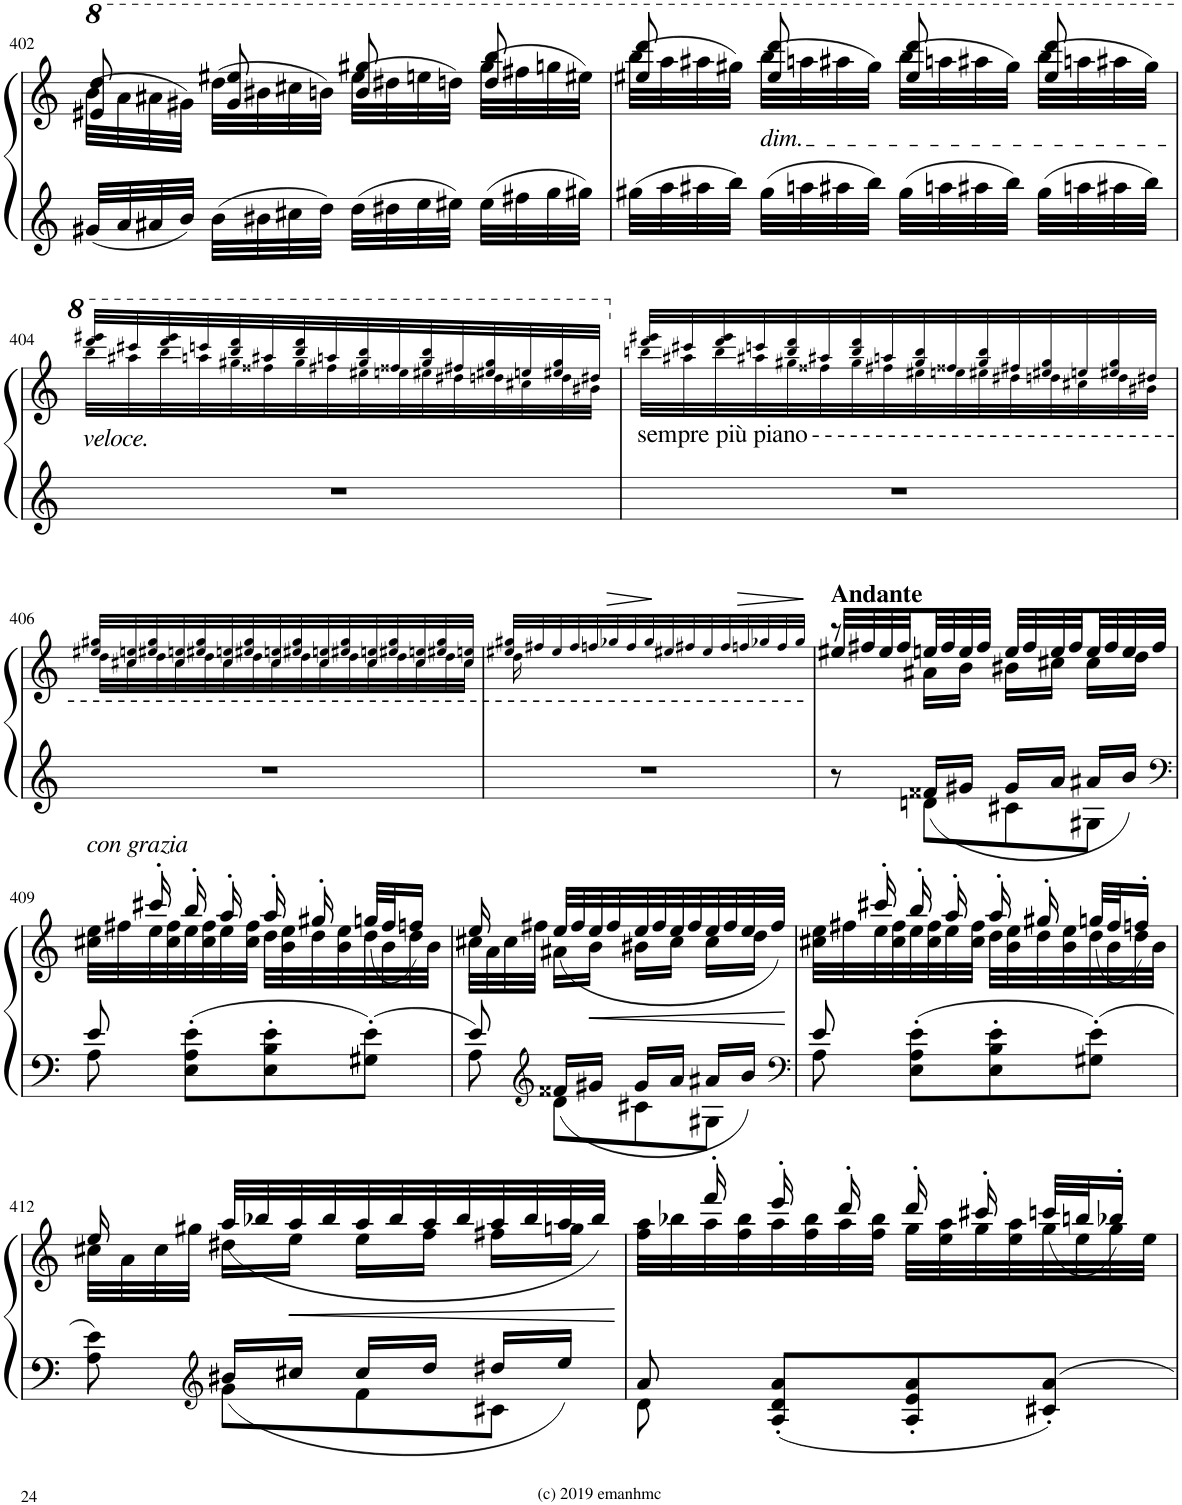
**kern	**kern	**dynam
*part1	*part1	*part1
*staff2	*staff1	*staff1/2
*I"Piano	*	*
*I'Pno.	*	*
!!LO:PB:g=z
*clefG2	*clefG2	*
*k[]	*k[]	*
*M2/4	*M2/4	*
*	*8va	*
=402	=402	=402
*	*^	*
32g#X/LLL	8ee#X/ 8ddd/	(>32bb\LLL	.
32a/	.	32aa\	.
32a#X/	.	32aa#X\	.
32b/JJJ	.	32gg#X\JJJ)	.
32b\LLL	8gg#/ 8eee#X/	(>32ddd\LLL	.
32b#X\	.	32bb#X\	.
32cc#X\	.	32ccc#X\	.
32dd\JJJ	.	32bbn\JJJ)	.
32dd\LLL	8bb/ 8ggg#X/	(>32eee#\LLL	.
32dd#X\	.	32ddd#X\	.
32ee\	.	32eeen\	.
32ee#X\JJJ	.	32dddn\JJJ)	.
32ee#\LLL	8ddd/ 8bbb/	(>32ggg#\LLL	.
32ff#X\	.	32fff#X\	.
32gg\	.	32gggn\	.
32gg#X\JJJ	.	32eee#X\JJJ)	.
=403	=403	=403	=403
32gg#X\LLL	8eee#X/ 8dddd/	(>32bbb\LLL	.
32aa\	.	32aaa\	.
32aa#X\	.	32aaa#X\	.
32bb\JJJ	.	32ggg#X\JJJ)	.
!	!LO:TX:b:i:t=dim.	!	!
32gg#\LLL	8eee#/ 8dddd/	(>32bbb\LLL	.
32aan\	.	32aaan\	.
32aa#X\	.	32aaa#X\	.
32bb\JJJ	.	32ggg#\JJJ)	.
32gg#\LLL	8eee#/ 8dddd/	(>32bbb\LLL	.
32aan\	.	32aaan\	.
32aa#X\	.	32aaa#X\	.
32bb\JJJ	.	32ggg#\JJJ)	.
32gg#\LLL	8eee#/ 8dddd/	(>32bbb\LLL	.
32aan\	.	32aaan\	.
32aa#X\	.	32aaa#X\	.
32bb\JJJ	.	32ggg#\JJJ)	.
!!LO:LB:g=z	!!
=404	=404	=404	=404
!	!LO:TX:b:i:t=veloce.	!	!
2r	32bbb!\LLL	32dddd!/ 32eeee#X!/LLL	.
.	32aaa#X!\	32cccc#X!/	.
.	32bbb!\	32dddd!/ 32eeee#!/	.
.	32aaan!\	32ccccn!/	.
.	32ggg#X!\	32bbb!/ 32dddd!/	.
.	32fff##X!\	32aaa#X!/	.
.	32ggg#!\	32bbb!/ 32dddd!/	.
.	32fff#X!\	32aaan!/	.
.	32eee#X!\	32ggg#!/ 32bbb!/	.
.	32eeen!\	32fff##X!/	.
.	32eee#X!\	32ggg#!/ 32bbb!/	.
.	32ddd#X!\	32fff#X!/	.
.	32dddn!\	32eee#X!/ 32ggg#!/	.
.	32ccc#X!\	32eeen!/	.
.	32ddd!\	32eee#X!/ 32ggg#!/	.
.	32bb#X!\JJJ	32ddd#X!/JJJ	.
=405	=405	=405	=405
*	*X8va	*	*
!	!LO:TX:b:t=<i>sempre più piano</i>	!	!
2r	32bbn!\LLL	32ddd!/ 32eee#X!/LLL	.
.	32aa#X!\	32ccc#X!/	.
.	32bb!\	32ddd!/ 32eee#!/	.
.	32aa#X!\	32cccn!/	.
.	32gg#X!\	32bb!/ 32ddd!/	.
.	32ff##X!\	32aa#X!/	.
.	32gg#!\	32bb!/ 32ddd!/	.
.	32ff#X!\	32aan!/	.
.	32ee#X!\	32gg#!/ 32bb!/	.
.	32een!\	32ff##X!/	.
.	32ee#X!\	32gg#!/ 32bb!/	.
.	32dd#X!\	32ff#X!/	.
.	32ddn!\	32ee#X!/ 32gg#!/	.
.	32cc#X!\	32een!/	.
.	32dd!\	32ee#X!/ 32gg#!/	.
.	32b#X!\JJJ	32dd#X!/JJJ	.
!!LO:LB:g=z	!!
=406	=406	=406	=406
2r	32dd!\LLL	32ee#X!/ 32gg#X!/LLL	.
.	32cc#X!\	32cc#!/ 32een!/	.
.	32dd!\	32ee#X!/ 32gg#!/	.
.	32cc#!\	32cc#!/ 32een!/	.
.	32dd!\	32ee#X!/ 32gg#!/	.
.	32cc#!\	32cc#!/ 32een!/	.
.	32dd!\	32ee#X!/ 32gg#!/	.
.	32cc#!\	32cc#!/ 32een!/	.
.	32dd!\	32ee#X!/ 32gg#!/	.
.	32cc#!\	32cc#!/ 32een!/	.
.	32dd!\	32ee#X!/ 32gg#!/	.
.	32cc#!\	32cc#!/ 32een!/	.
.	32dd!\	32ee#X!/ 32gg#!/	.
.	32cc#!\	32cc#!/ 32een!/	.
.	32dd!\	32ee#X!/ 32gg#!/	.
.	32cc#!\JJJ	32cc#!/ 32een!/JJJ	.
=407	=407	=407	=407
2r	32ee#X!/ 32gg#X!/LLL	16dd!\	.
.	32ff#X!/	.	.
.	32ee#!/	4..ryy	.
.	32ff#!/	.	.
.	32ffn!/	.	.
!	!	!	!LO:HP:b
.	32gg-X!/	.	>
.	32ff!/	.	.
.	32gg-!/	.	.
.	32ee#X!/	.	]
.	32ff#X!/	.	.
.	32ee#!/	.	.
.	32ff#!/	.	.
!	!	!	!LO:HP:b
.	32ffn!/	.	>
.	32gg-X!/	.	.
.	32ff!/	.	.
.	32gg-!/JJJ	.	.
*	*v	*v	*
.	.	]
=408	=408	=408
*^	*^	*
!	!	!LO:TX:a:B:t=Andante	!	!
8r	8ryy	8r	32ee#X/LLL	.
.	.	.	32ff#X/	.
.	.	.	32ee#/	.
.	.	.	32ff#/	.
8dn\L	16f##X/LL	16a#X\LL	32een/	.
.	.	.	32ff#/	.
.	16g#X/JJ	16b\JJ	32ee/	.
.	.	.	32ff#/JJJ	.
8c#X\	16g#/LL	16b#X\LL	32ee/LLL	.
.	.	.	32ff#/	.
.	16a/JJ	16cc#X\JJ	32ee/	.
.	.	.	32ff#/	.
8G#X\J	16a#X/LL	16cc#\LL	32ee/	.
.	.	.	32ff#/	.
.	16b/JJ	16dd\JJ	32ee/	.
.	.	.	32ff#/JJJ	.
!!LO:LB:g=z	!!
=409	=409	=409	=409	=409
*clefF4	*	*	*	*
!	!	!LO:TX:a:i:t=con grazia	!	!
8A\	8e/	32cc#X\ 32ee\LLL	16ryy	.
.	.	32ff#X\	.	.
.	.	32ee\	16ccc#X'/	.
.	.	32cc#\ 32ff#\	.	.
8E\'> 8A\'> 8e\'>L	4.ryy	32ee\	16bb'/	.
.	.	32cc#\ 32ff#\	.	.
.	.	32ee\	16aa'/	.
.	.	32cc#\ 32ff#\JJJ	.	.
8E\'> 8B\'> 8e\'>	.	32dd\LLL	16aa'/	.
.	.	32b\ 32ee\	.	.
.	.	32dd\	16gg#X'/	.
.	.	32b\ 32ee\	.	.
8G#X\'> 8e\'>J	.	32dd\	(32ggn/LLL	.
.	.	32b\	32ff#/J	.
.	.	32dd\	16ffn'/JJ)	.
.	.	32b\JJJ	.	.
=410	=410	=410	=410	=410
8A\	8e/	32cc#X\LLL	16ee/	.
.	.	32a\	.	.
.	.	32cc#\	16ryy	.
.	.	32ff#X\JJJ	.	.
*clefG2	*	*	*	*
8d\L	16f##X/LL	16a#X\LL	(32ee/LLL	.
.	.	.	32ff#/	.
.	16g#X/JJ	16b\JJ	32ee/	.
.	.	.	32ff#/	.
8c#X\	16g#/LL	16b#X\LL	32ee/	.
.	.	.	32ff#/	.
.	16a/JJ	16cc#\JJ	32ee/	.
.	.	.	32ff#/	.
8G#X\J	16a#X/LL	16cc#\LL	32ee/	.
.	.	.	32ff#/	.
.	16b/JJ	16dd\JJ	32ee/	.
.	.	.	32ff#/JJJ)	.
=411	=411	=411	=411	=411
*clefF4	*	*	*	*
8A\	8e/	32cc#X\ 32ee\LLL	16ryy	.
.	.	32ff#X\	.	.
.	.	32ee\	16ccc#X'/	.
.	.	32cc#\ 32ff#\	.	.
8E\'> 8A\'> 8e\'>L	4.ryy	32ee\	16bb'/	.
.	.	32cc#\ 32ff#\	.	.
.	.	32ee\	16aa'/	.
.	.	32cc#\ 32ff#\JJJ	.	.
8E\'> 8B\'> 8e\'>	.	32dd\LLL	16aa'/	.
.	.	32b\ 32ee\	.	.
.	.	32dd\	16gg#X'/	.
.	.	32b\ 32ee\	.	.
8G#X\'> 8e\'>J	.	32dd\	(32ggn/LLL	.
.	.	32b\	32ff#/J	.
.	.	32dd\	16ffn'/JJ)	.
.	.	32b\JJJ	.	.
!!LO:LB:g=z	!!
=412	=412	=412	=412	=412
8A\ 8e\	8ryy	32cc#X\LLL	16ee/	.
.	.	32a\	.	.
.	.	32cc#\	16ryy	.
.	.	32gg#X\JJJ	.	.
*clefG2	*	*	*	*
8g\L	16b#X/LL	16dd#X\LL	(32aa/LLL	.
.	.	.	32bb-X/	.
.	16cc#X/JJ	16ee\JJ	32aa/	.
.	.	.	32bb-/	.
8f\	16cc#/LL	16ee\LL	32aa/	.
.	.	.	32bb-/	.
.	16dd/JJ	16ff\JJ	32aa/	.
.	.	.	32bb-/	.
8c#X\J	16dd#X/LL	16ff#X\LL	32aa/	.
.	.	.	32bb-/	.
.	16ee/JJ	16ggn\JJ	32aa/	.
.	.	.	32bb-/JJJ)	.
=413	=413	=413	=413	=413
8d\	8a/	32ff\ 32aa\LLL	16ryy	.
.	.	32bb-X\	.	.
.	.	32aa\	16fff'/	.
.	.	32ff\ 32bb-\	.	.
8A/'< 8d/'< 8a/'<L	4.ryy	32aa\	16eee'/	.
.	.	32ff\ 32bb-\	.	.
.	.	32aa\	16ddd'/	.
.	.	32ff\ 32bb-\JJJ	.	.
8A/'< 8e/'< 8a/'<	.	32gg\LLL	16ddd'/	.
.	.	32ee\ 32aa\	.	.
.	.	32gg\	16ccc#X'/	.
.	.	32ee\ 32aa\	.	.
8c#X/'< 8a/'<J	.	32gg\	(32cccn/LLL	.
.	.	32ee\	32bbn/J	.
.	.	32gg\	16bb-X'/JJ)	.
.	.	32ee\JJJ	.	.
*v	*v	*	*	*
*	*v	*v	*
=	=	=
*-	*-	*-
